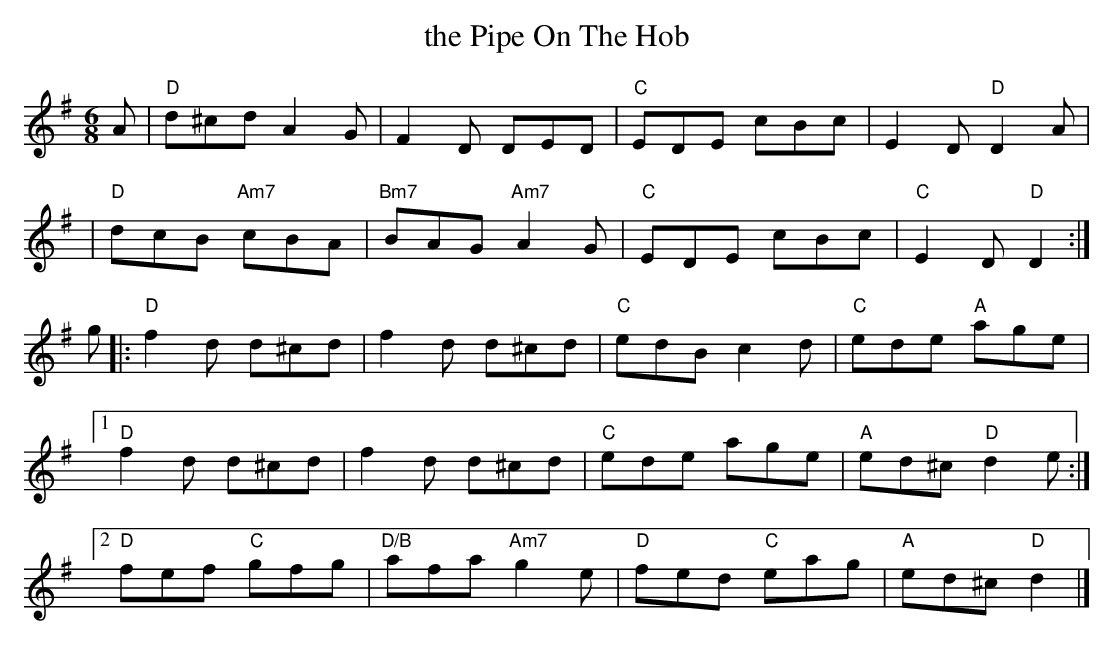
X:1
T: the Pipe On The Hob
M: 6/8
L: 1/8
K: Dmix
A | "D"d^cd A2G | F2D DED | "C"EDE cBc | E2D "D"D2A |
  | "D"dcB "Am7"cBA | "Bm7"BAG "Am7"A2G | "C"EDE cBc | "C"E2D "D"D2 :|
g \
|: "D"f2d d^cd | f2d d^cd | "C"edB c2d | "C"ede "A"age |
[1 "D"f2d d^cd | f2d d^cd | "C"ede age | "A"ed^c "D"d2e :|
[2 "D"fef "C"gfg | "D/B"afa "Am7"g2e | "D"fed "C"eag | "A"ed^c "D"d2 |]
